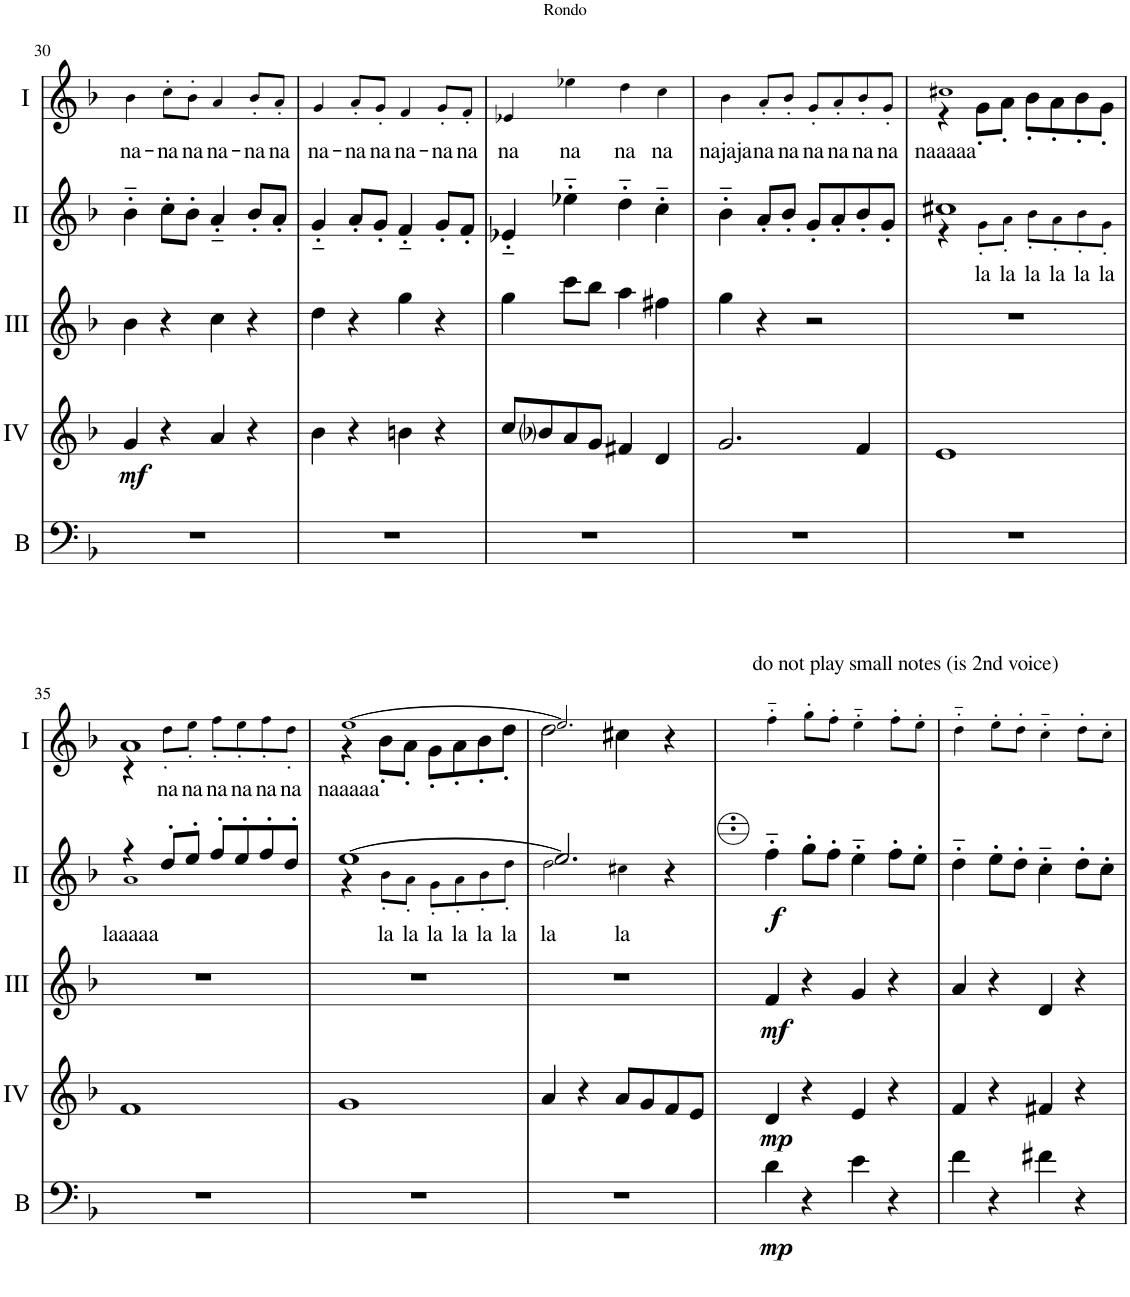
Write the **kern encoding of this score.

**kern	**dynam	**kern	**dynam	**kern	**dynam	**kern	**text	**dynam	**kern	**text
*part5	*part5	*part4	*part4	*part3	*part3	*part2	*part2	*part2	*part1	*part1
*staff5	*staff5	*staff4	*staff4	*staff3	*staff3	*staff2	*staff2	*staff2	*staff1	*staff1
*I"Bass	*	*I"Acc. 4	*	*I"Acc. 3	*	*I"Acc. 2	*	*	*I"Acc. 1	*
*I'B	*	*	*	*	*	*	*	*	*	*
!!LO:PB:g=z
*clefF4	*	*clefG2	*	*clefG2	*	*clefG2	*	*	*clefG2	*
*Trd7c12	*	*Trd7c12	*	*	*	*	*	*	*	*
*k[b-]	*	*k[b-]	*	*k[b-]	*	*k[b-]	*	*	*k[b-]	*
*M2/2	*	*M2/2	*	*M2/2	*	*M2/2	*	*	*M2/2	*
*met(c|)	*	*met(c|)	*	*met(c|)	*	*met(c|)	*	*	*met(c|)	*
=30	=30	=30	=30	=30	=30	=30	=30	=30	=30	=30
!	!	!	!LO:DY:b	!	!	!	!	!	!	!LO:LY:b
1r	.	4g/	mf	4B-\	.	4b-'~\	.	.	4b-\	na-
!	!	!	!	!	!	!	!	!	!	!LO:LY:b
.	.	4r	.	4r	.	8cc'\L	.	.	8cc'\L	-na
!	!	!	!	!	!	!	!	!	!	!LO:LY:b
.	.	.	.	.	.	8b-'\J	.	.	8b-'\J	na
!	!	!	!	!	!	!	!	!	!	!LO:LY:b
.	.	4a/	.	4c\	.	4a'~/	.	.	4a/	na-
!	!	!	!	!	!	!	!	!	!	!LO:LY:b
.	.	4r	.	4r	.	8b-'/L	.	.	8b-'/L	-na
!	!	!	!	!	!	!	!	!	!	!LO:LY:b
.	.	.	.	.	.	8a'/J	.	.	8a'/J	na
=31	=31	=31	=31	=31	=31	=31	=31	=31	=31	=31
!	!	!	!	!	!	!	!	!	!	!LO:LY:b
1r	.	4b-\	.	4d\	.	4g'~/	.	.	4g/	na-
!	!	!	!	!	!	!	!	!	!	!LO:LY:b
.	.	4r	.	4r	.	8a'/L	.	.	8a'/L	-na
!	!	!	!	!	!	!	!	!	!	!LO:LY:b
.	.	.	.	.	.	8g'/J	.	.	8g'/J	na
!	!	!	!	!	!	!	!	!	!	!LO:LY:b
.	.	4bn\	.	4g\	.	4f'~/	.	.	4f/	na-
!	!	!	!	!	!	!	!	!	!	!LO:LY:b
.	.	4r	.	4r	.	8g'/L	.	.	8g'/L	-na
!	!	!	!	!	!	!	!	!	!	!LO:LY:b
.	.	.	.	.	.	8f'/J	.	.	8f'/J	na
=32	=32	=32	=32	=32	=32	=32	=32	=32	=32	=32
!	!	!	!	!	!	!	!	!	!	!LO:LY:b
1r	.	8cc/L	.	4g\	.	4e-X'~/	.	.	4e-X/	na
.	.	8b-i/	.	.	.	.	.	.	.	.
!	!	!	!	!	!	!	!	!	!	!LO:LY:b
.	.	8a/	.	8cc\L	.	4ee-X'~\	.	.	4ee-X\	na
.	.	8g/J	.	8b-\J	.	.	.	.	.	.
!	!	!	!	!	!	!	!	!	!	!LO:LY:b
.	.	4f#X/	.	4a\	.	4dd'~\	.	.	4dd\	na
!	!	!	!	!	!	!	!	!	!	!LO:LY:b
.	.	4d/	.	4f#X\	.	4cc'~\	.	.	4cc\	na
=33	=33	=33	=33	=33	=33	=33	=33	=33	=33	=33
!	!	!	!	!	!	!	!	!	!	!LO:LY:b
1r	.	2.g/	.	4g\	.	4b-'~\	.	.	4b-\	najaja
!	!	!	!	!	!	!	!	!	!	!LO:LY:b
.	.	.	.	4r	.	8a'/L	.	.	8a'/L	na
!	!	!	!	!	!	!	!	!	!	!LO:LY:b
.	.	.	.	.	.	8b-'/J	.	.	8b-'/J	na
!	!	!	!	!	!	!	!	!	!	!LO:LY:b
.	.	.	.	2r	.	8g'/L	.	.	8g'/L	na
!	!	!	!	!	!	!	!	!	!	!LO:LY:b
.	.	.	.	.	.	8a'/	.	.	8a'/	na
!	!	!	!	!	!	!	!	!	!	!LO:LY:b
.	.	4f/	.	.	.	8b-'/	.	.	8b-'/	na
!	!	!	!	!	!	!	!	!	!	!LO:LY:b
.	.	.	.	.	.	8g'/J	.	.	8g'/J	na
=34	=34	=34	=34	=34	=34	=34	=34	=34	=34	=34
*	*	*	*	*	*	*^	*	*	*	*
!	!	!	!	!	!	!	!	!	!	!	!LO:LY:b
*	*	*	*	*	*	*	*	*	*	*^	*
1r	.	1e	.	1r	.	1cc#X	4r	.	.	1cc#X	4r	naaaaa
!	!	!	!	!	!	!	!	!LO:LY:b	!	!	!	!
.	.	.	.	.	.	.	8g'\L	la	.	.	8g'\L	.
!	!	!	!	!	!	!	!	!LO:LY:b	!	!	!	!
.	.	.	.	.	.	.	8a'\J	la	.	.	8a'\J	.
!	!	!	!	!	!	!	!	!LO:LY:b	!	!	!	!
.	.	.	.	.	.	.	8b-'\L	la	.	.	8b-'\L	.
!	!	!	!	!	!	!	!	!LO:LY:b	!	!	!	!
.	.	.	.	.	.	.	8a'\	la	.	.	8a'\	.
!	!	!	!	!	!	!	!	!LO:LY:b	!	!	!	!
.	.	.	.	.	.	.	8b-'\	la	.	.	8b-'\	.
!	!	!	!	!	!	!	!	!LO:LY:b	!	!	!	!
.	.	.	.	.	.	.	8g'\J	la	.	.	8g'\J	.
!!LO:LB:g=z	!!
=35	=35	=35	=35	=35	=35	=35	=35	=35	=35	=35	=35	=35
!	!	!	!	!	!	!	!	!LO:LY:b	!	!	!	!
1r	.	1f	.	1r	.	4r	1a	laaaaa	.	1a	4r	.
!	!	!	!	!	!	!	!	!	!	!	!	!LO:LY:b
.	.	.	.	.	.	8dd'/L	.	.	.	.	8dd'\L	na
!	!	!	!	!	!	!	!	!	!	!	!	!LO:LY:b
.	.	.	.	.	.	8ee'/J	.	.	.	.	8ee'\J	na
!	!	!	!	!	!	!	!	!	!	!	!	!LO:LY:b
.	.	.	.	.	.	8ff'/L	.	.	.	.	8ff'\L	na
!	!	!	!	!	!	!	!	!	!	!	!	!LO:LY:b
.	.	.	.	.	.	8ee'/	.	.	.	.	8ee'\	na
!	!	!	!	!	!	!	!	!	!	!	!	!LO:LY:b
.	.	.	.	.	.	8ff'/	.	.	.	.	8ff'\	na
!	!	!	!	!	!	!	!	!	!	!	!	!LO:LY:b
.	.	.	.	.	.	8dd'/J	.	.	.	.	8dd'\J	na
=36	=36	=36	=36	=36	=36	=36	=36	=36	=36	=36	=36	=36
!	!	!	!	!	!	!	!	!	!	!	!	!LO:LY:b
1r	.	1g	.	1r	.	[1ee	4r	.	.	1ee	4r	naaaaa
!	!	!	!	!	!	!	!	!LO:LY:b	!	!	!	!
.	.	.	.	.	.	.	8b-'\L	la	.	.	8b-'\L	.
!	!	!	!	!	!	!	!	!LO:LY:b	!	!	!	!
.	.	.	.	.	.	.	8a'\J	la	.	.	8a'\J	.
!	!	!	!	!	!	!	!	!LO:LY:b	!	!	!	!
.	.	.	.	.	.	.	8g'\L	la	.	.	8g'\L	.
!	!	!	!	!	!	!	!	!LO:LY:b	!	!	!	!
.	.	.	.	.	.	.	8a'\	la	.	.	8a'\	.
!	!	!	!	!	!	!	!	!LO:LY:b	!	!	!	!
.	.	.	.	.	.	.	8b-'\	la	.	.	8b-'\	.
!	!	!	!	!	!	!	!	!LO:LY:b	!	!	!	!
.	.	.	.	.	.	.	8dd'\J	la	.	.	8dd'\J	.
=37	=37	=37	=37	=37	=37	=37	=37	=37	=37	=37	=37	=37
!	!	!	!	!	!	!	!	!LO:LY:b	!	!	!	!
1r	.	4a/	.	1r	.	2.ee/]	2dd\	la	.	2.ee/	2dd\	.
.	.	4r	.	.	.	.	.	.	.	.	.	.
!	!	!	!	!	!	!	!	!LO:LY:b	!	!	!	!
.	.	8a/L	.	.	.	.	4cc#X\	la	.	.	4cc#X\	.
.	.	8g/	.	.	.	.	.	.	.	.	.	.
.	.	8f/	.	.	.	4r	4ryy	.	.	4r	4ryy	.
.	.	8e/J	.	.	.	.	.	.	.	.	.	.
*	*	*	*	*	*	*v	*v	*	*	*	*	*
*	*	*	*	*	*	*	*	*	*v	*v	*
=38	=38	=38	=38	=38	=38	=38	=38	=38	=38	=38
!	!	!	!	!	!	!	!	!	!LO:TX:a:t=do not play small notes (is 2nd voice)	!
!	!LO:DY:b	!	!LO:DY:b	!	!LO:DY:b	!	!	!LO:DY:b	!	!
4d\	mp	4d/	mp	4F/	mf	4ff'~\	.	f	4ff'~\	.
4r	.	4r	.	4r	.	8gg'\L	.	.	8gg'\L	.
.	.	.	.	.	.	8ff'\J	.	.	8ff'\J	.
4e\	.	4e/	.	4G/	.	4ee'~\	.	.	4ee'~\	.
4r	.	4r	.	4r	.	8ff'\L	.	.	8ff'\L	.
.	.	.	.	.	.	8ee'\J	.	.	8ee'\J	.
=39	=39	=39	=39	=39	=39	=39	=39	=39	=39	=39
4f\	.	4f/	.	4A/	.	4dd'~\	.	.	4dd'~\	.
4r	.	4r	.	4r	.	8ee'\L	.	.	8ee'\L	.
.	.	.	.	.	.	8dd'\J	.	.	8dd'\J	.
4f#X\	.	4f#X/	.	4D/	.	4cc'~\	.	.	4cc'~\	.
4r	.	4r	.	4r	.	8dd'\L	.	.	8dd'\L	.
.	.	.	.	.	.	8cc'\J	.	.	8cc'\J	.
=	=	=	=	=	=	=	=	=	=	=
*-	*-	*-	*-	*-	*-	*-	*-	*-	*-	*-
